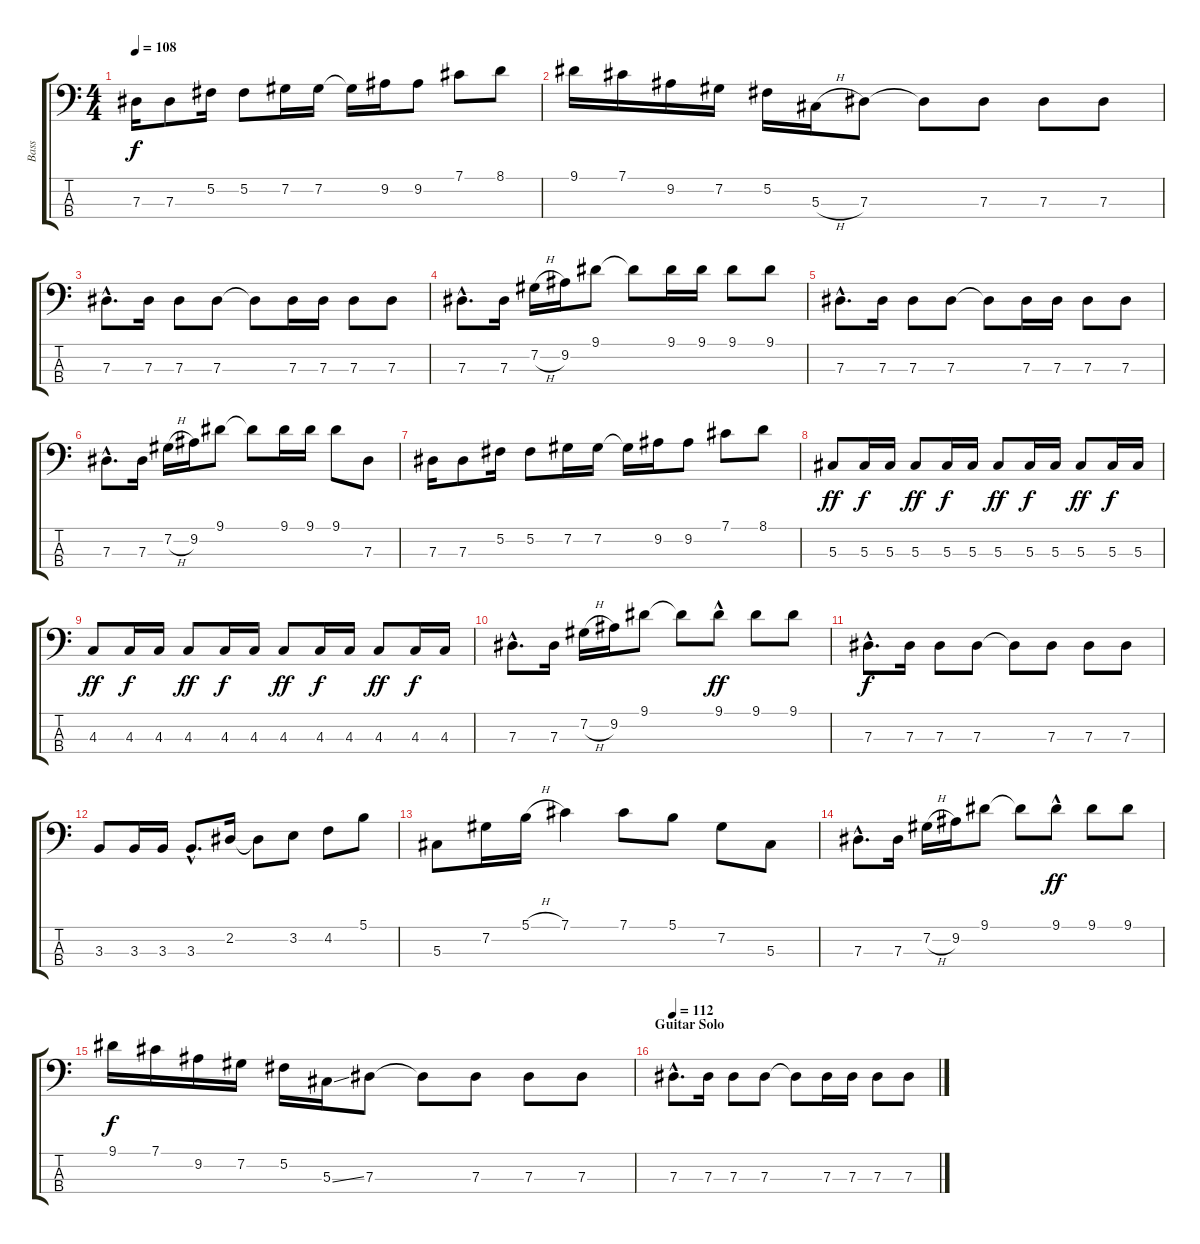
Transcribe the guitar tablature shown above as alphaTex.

\track ("Bass" "Bass") {instrument electricbassfinger}
\staff {score tabs}
\tuning (Gb2 Db2 Ab1 Eb1) {hide}
\ts (4 4)
\tempo 108
\clef f4
\ks c
7.3.16{dy f} 7.3.8 5.2.16 5.2.8 7.2.16 7.2.16 7.2{t}.16 9.2.16 9.2.8 7.1.8 8.1.8 |
9.1.16 7.1.16 9.2.16 7.2.16 5.2.16 5.3{h}.16 7.3.8 7.3{t}.8 7.3.8 7.3.8 7.3.8 |
7.3{hac}.8{d} 7.3.16 7.3.8 7.3.8 7.3{t}.8 7.3.16 7.3.16 7.3.8 7.3.8 |
7.3{hac}.8{d} 7.3.16 7.2{h}.16 9.2.16 9.1.8 9.1{t}.8 9.1.16 9.1.16 9.1.8 9.1.8 |
7.3{hac}.8{d} 7.3.16 7.3.8 7.3.8 7.3{t}.8 7.3.16 7.3.16 7.3.8 7.3.8 |
7.3{hac}.8{d} 7.3.16 7.2{h}.16 9.2.16 9.1.8 9.1{t}.8 9.1.16 9.1.16 9.1.8 7.3.8 |
7.3.16 7.3.8 5.2.16 5.2.8 7.2.16 7.2.16 7.2{t}.16 9.2.16 9.2.8 7.1.8 8.1.8 |
5.3.8{dy ff} 5.3.16{dy f} 5.3.16 5.3.8{dy ff} 5.3.16{dy f} 5.3.16 5.3.8{dy ff} 5.3.16{dy f} 5.3.16 5.3.8{dy ff} 5.3.16{dy f} 5.3.16 |
4.3.8{dy ff} 4.3.16{dy f} 4.3.16 4.3.8{dy ff} 4.3.16{dy f} 4.3.16 4.3.8{dy ff} 4.3.16{dy f} 4.3.16 4.3.8{dy ff} 4.3.16{dy f} 4.3.16 |
7.3{hac}.8{d} 7.3.16 7.2{h}.16 9.2.16 9.1.8 9.1{t}.8 9.1{hac}.8{dy ff} 9.1.8 9.1.8 |
7.3{hac}.8{d dy f} 7.3.16 7.3.8 7.3.8 7.3{t}.8 7.3.8 7.3.8 7.3.8 |
3.3.8 3.3.16 3.3.16 3.3{hac}.8{d} 2.2.16 2.2{t}.8 3.2.8 4.2.8 5.1.8 |
5.3.8 7.2.16 5.1{h}.16 7.1.4 7.1.8 5.1.8 7.2.8 5.3.8 |
7.3{hac}.8{d} 7.3.16 7.2{h}.16 9.2.16 9.1.8 9.1{t}.8 9.1{hac}.8{dy ff} 9.1.8 9.1.8 |
9.1.16{dy f} 7.1.16 9.2.16 7.2.16 5.2.16 5.3{ss}.16 7.3.8 7.3{t}.8 7.3.8 7.3.8 7.3.8 |
\section ("" "Guitar Solo")
\tempo 112
7.3{hac}.8{d} 7.3.16 7.3.8 7.3.8 7.3{t}.8 7.3.16 7.3.16 7.3.8 7.3.8
